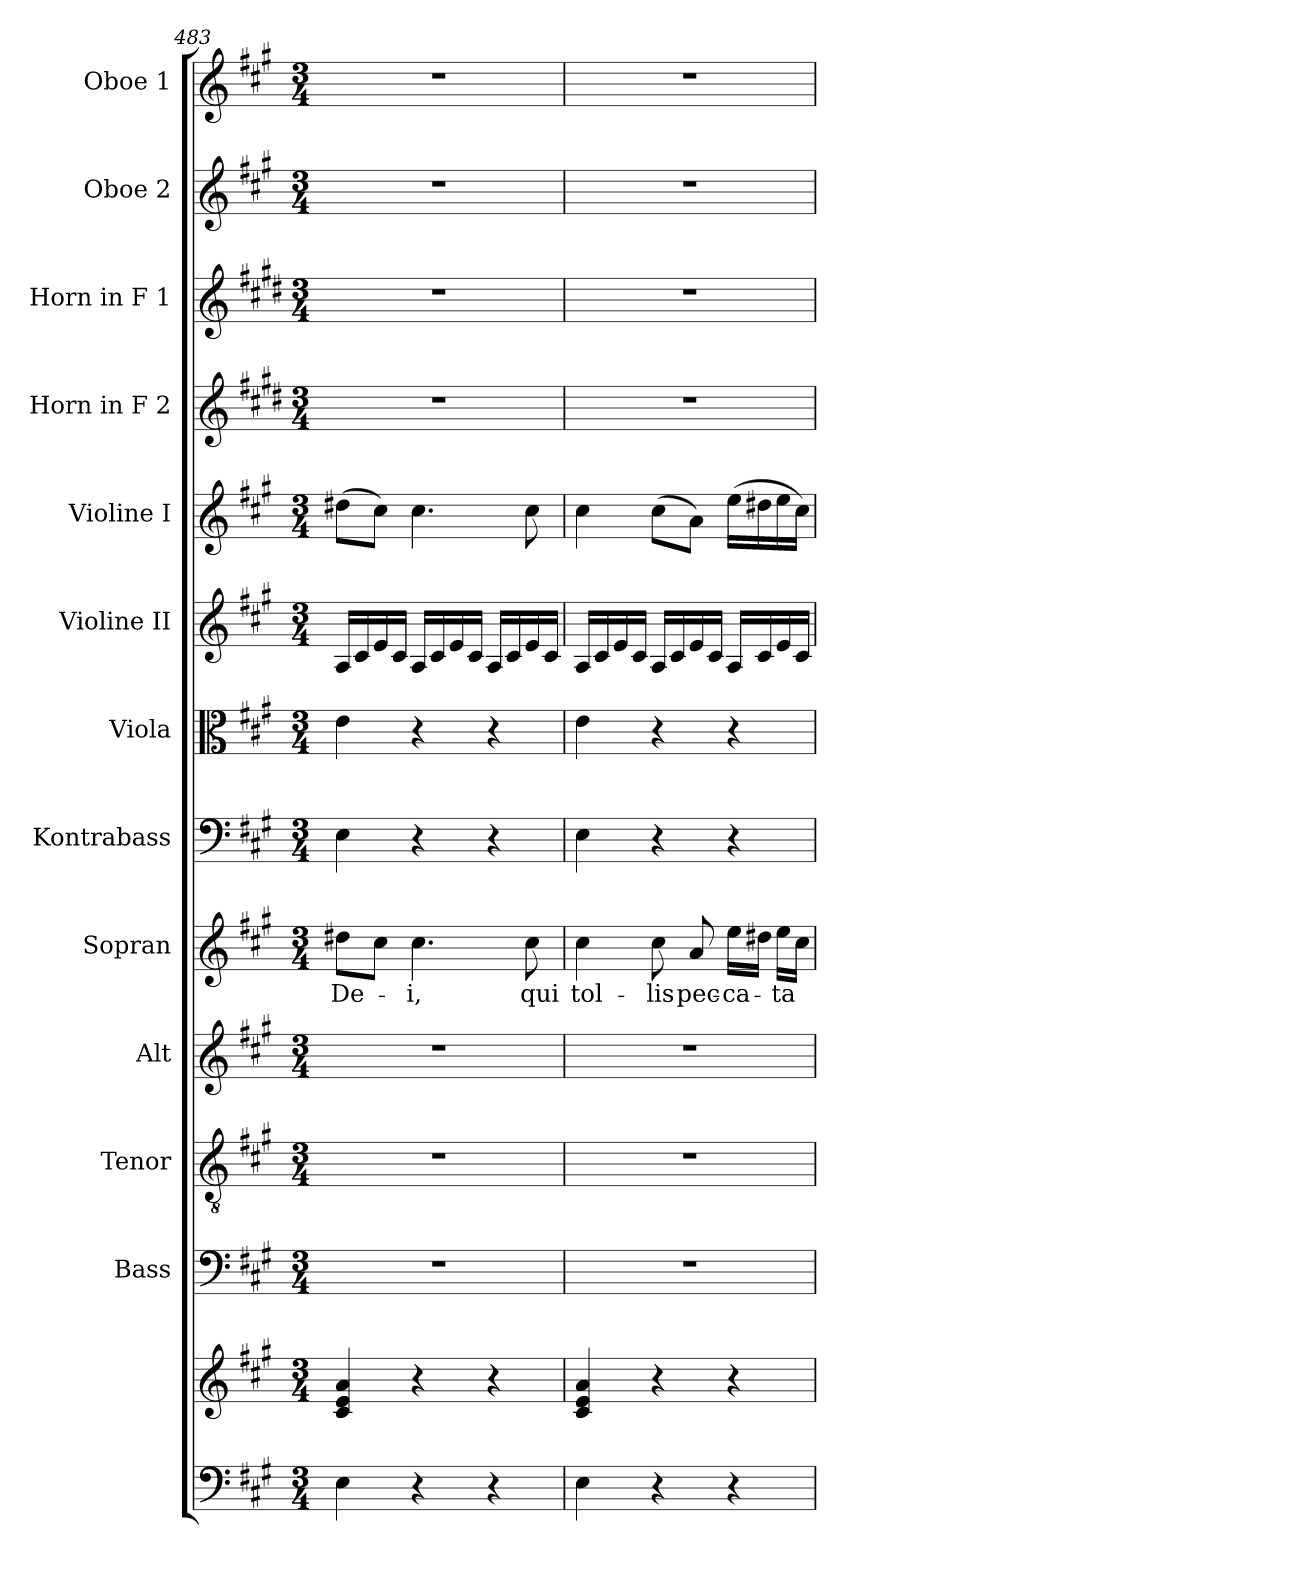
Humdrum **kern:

**kern	**kern	**kern	**kern	**kern	**kern	**text	**kern	**kern	**kern	**kern	**kern	**kern	**kern	**kern
*part13	*part13	*part12	*part11	*part10	*part9	*part9	*part8	*part7	*part6	*part5	*part4	*part3	*part2	*part1
*staff14	*staff13	*staff12	*staff11	*staff10	*staff9	*staff9	*staff8	*staff7	*staff6	*staff5	*staff4	*staff3	*staff2	*staff1
*	*	*I"Bass	*I"Tenor	*I"Alt	*I"Sopran	*	*I"Kontrabass	*I"Viola	*I"Violine II	*I"Violine I	*I"Horn in F 2	*I"Horn in F 1	*I"Oboe 2	*I"Oboe 1
*	*	*I'B.	*I'T.	*I'A.	*I'S.	*	*I'Kb.	*I'Vla.	*I'Vl. II	*I'Vl. I	*	*	*I'Ob.. 2	*I'Ob. 1
*clefF4	*clefG2	*clefF4	*clefGv2	*clefG2	*clefG2	*	*clefF4	*clefC3	*clefG2	*clefG2	*clefG2	*clefG2	*clefG2	*clefG2
*	*	*	*	*	*	*	*ITrd7c12	*	*	*	*ITrd4c7	*ITrd4c7	*	*
*k[f#c#g#]	*k[f#c#g#]	*k[f#c#g#]	*k[f#c#g#]	*k[f#c#g#]	*k[f#c#g#]	*	*k[f#c#g#]	*k[f#c#g#]	*k[f#c#g#]	*k[f#c#g#]	*k[f#c#g#]	*k[f#c#g#]	*k[f#c#g#]	*k[f#c#g#]
*A:	*A:	*A:	*A:	*A:	*A:	*	*A:	*A:	*A:	*A:	*A:	*A:	*A:	*A:
*M3/4	*M3/4	*M3/4	*M3/4	*M3/4	*M3/4	*	*M3/4	*M3/4	*M3/4	*M3/4	*M3/4	*M3/4	*M3/4	*M3/4
=483	=483	=483	=483	=483	=483	=483	=483	=483	=483	=483	=483	=483	=483	=483
!	!	!	!	!	!	!LO:LY:b	!	!	!	!	!	!	!	!
4E\	4c#/ 4e/ 4a/	2.r	2.r	2.r	8dd#X\L	De-	4EE\	4e\	16A/LL	(>8dd#X\L	2.r	2.r	2.r	2.r
.	.	.	.	.	.	.	.	.	16c#/	.	.	.	.	.
.	.	.	.	.	8cc#\J	.	.	.	16e/	8cc#\J)	.	.	.	.
.	.	.	.	.	.	.	.	.	16c#/JJ	.	.	.	.	.
!	!	!	!	!	!	!LO:LY:b	!	!	!	!	!	!	!	!
4r	4r	.	.	.	4.cc#\	-i,	4r	4r	16A/LL	4.cc#\	.	.	.	.
.	.	.	.	.	.	.	.	.	16c#/	.	.	.	.	.
.	.	.	.	.	.	.	.	.	16e/	.	.	.	.	.
.	.	.	.	.	.	.	.	.	16c#/JJ	.	.	.	.	.
4r	4r	.	.	.	.	.	4r	4r	16A/LL	.	.	.	.	.
.	.	.	.	.	.	.	.	.	16c#/	.	.	.	.	.
!	!	!	!	!	!	!LO:LY:b	!	!	!	!	!	!	!	!
.	.	.	.	.	8cc#\	qui	.	.	16e/	8cc#\	.	.	.	.
.	.	.	.	.	.	.	.	.	16c#/JJ	.	.	.	.	.
=484	=484	=484	=484	=484	=484	=484	=484	=484	=484	=484	=484	=484	=484	=484
!	!	!	!	!	!	!LO:LY:b	!	!	!	!	!	!	!	!
4E\	4c#/ 4e/ 4a/	2.r	2.r	2.r	4cc#\	tol-	4EE\	4e\	16A/LL	4cc#\	2.r	2.r	2.r	2.r
.	.	.	.	.	.	.	.	.	16c#/	.	.	.	.	.
.	.	.	.	.	.	.	.	.	16e/	.	.	.	.	.
.	.	.	.	.	.	.	.	.	16c#/JJ	.	.	.	.	.
!	!	!	!	!	!	!LO:LY:b	!	!	!	!	!	!	!	!
4r	4r	.	.	.	8cc#\	-lis	4r	4r	16A/LL	(>8cc#\L	.	.	.	.
.	.	.	.	.	.	.	.	.	16c#/	.	.	.	.	.
!	!	!	!	!	!	!LO:LY:b	!	!	!	!	!	!	!	!
.	.	.	.	.	8a/	pec-	.	.	16e/	8a\J)	.	.	.	.
.	.	.	.	.	.	.	.	.	16c#/JJ	.	.	.	.	.
!	!	!	!	!	!	!LO:LY:b	!	!	!	!	!	!	!	!
4r	4r	.	.	.	16ee\LL	-ca-	4r	4r	16A/LL	(>16ee\LL	.	.	.	.
.	.	.	.	.	16dd#X\JJ	.	.	.	16c#/	16dd#X\	.	.	.	.
!	!	!	!	!	!	!LO:LY:b	!	!	!	!	!	!	!	!
.	.	.	.	.	16ee\LL	-ta	.	.	16e/	16ee\	.	.	.	.
.	.	.	.	.	16cc#\JJ	.	.	.	16c#/JJ	16cc#\JJ)	.	.	.	.
=	=	=	=	=	=	=	=	=	=	=	=	=	=	=
*-	*-	*-	*-	*-	*-	*-	*-	*-	*-	*-	*-	*-	*-	*-
